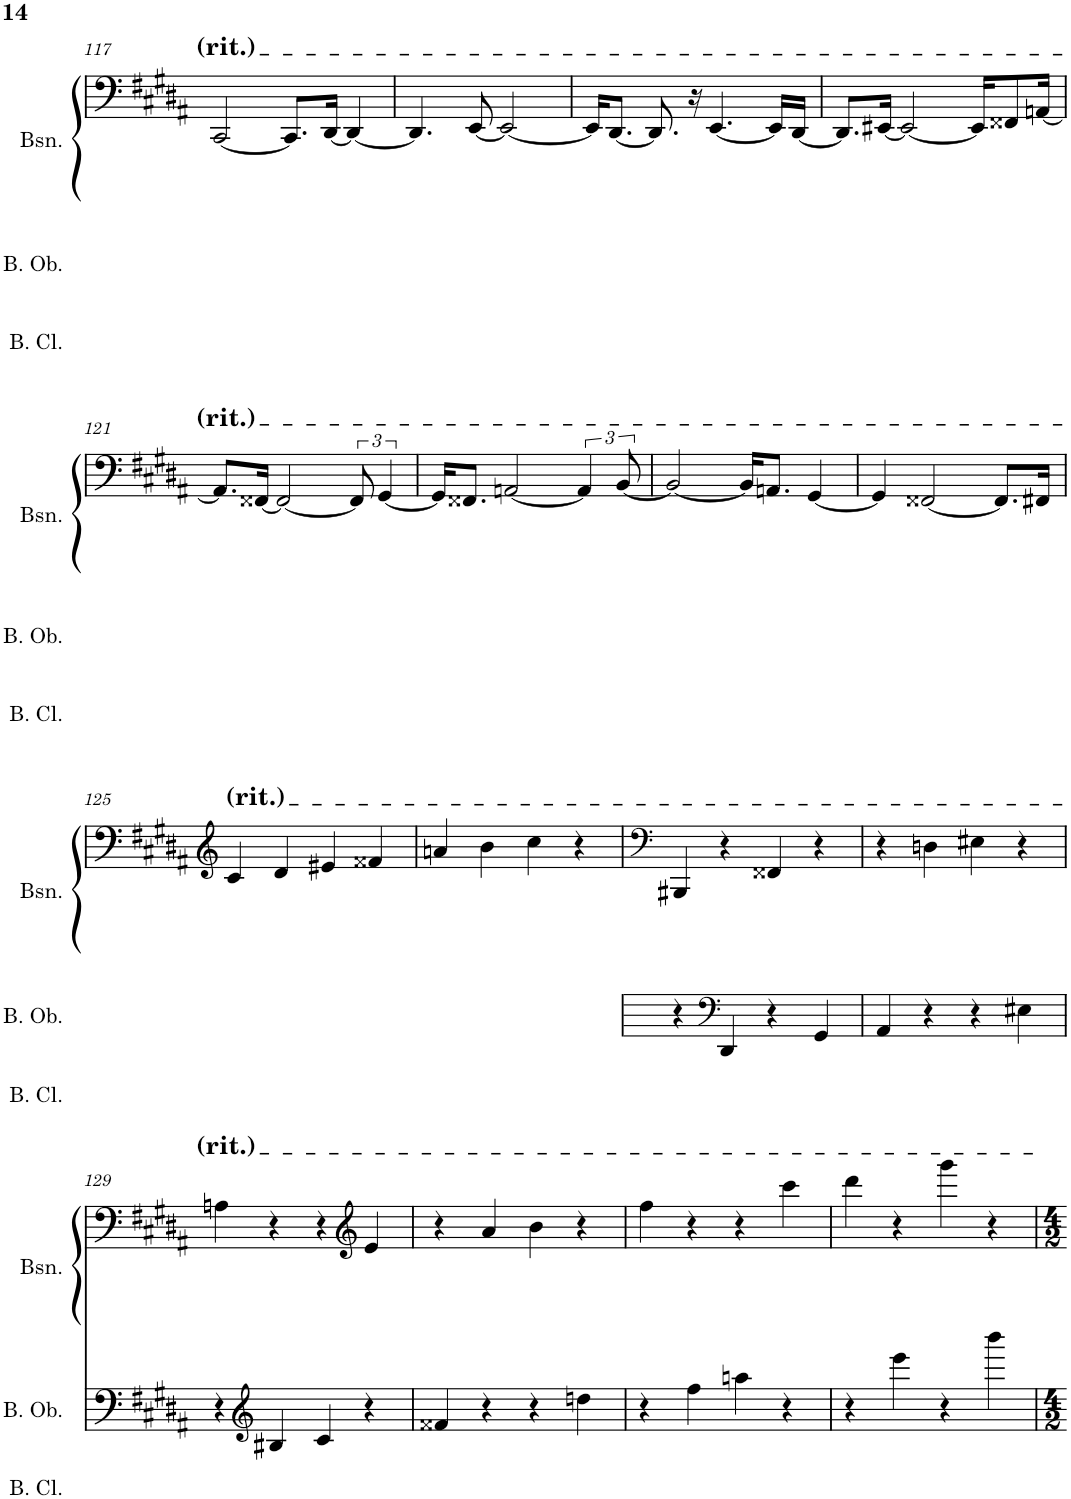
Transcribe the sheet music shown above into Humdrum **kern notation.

**kern	**kern	**kern	**kern
*part3	*part2	*part1	*part1
*staff4	*staff3	*staff2	*staff1
*I"Bass Clarinet	*I"Bass Oboe	*I"Bassoon	*
*I'B. Cl.	*I'B. Ob.	*I'Bsn.	*
!!LO:PB:g=z
*clefG2	*clefG2	*clefG2	*clefF4
*Trd8c14	*	*	*
*k[b-e-a-d-g-]	*k[f#c#g#d#a#]	*k[f#c#g#d#a#]	*k[f#c#g#d#a#]
*M4/4	*M4/4	*M4/4	*M4/4
=117	=117	=117	=117
1r	1r	1r	[2CC#/
.	.	.	8.CC#/L]
.	.	.	[16DD#/Jk
.	.	.	4DD#/_
=118	=118	=118	=118
1r	1r	1r	4.DD#/]
.	.	.	[8EE/
.	.	.	2EE/_
=119	=119	=119	=119
1r	1r	1r	16EE/KL]
.	.	.	[8.DD#/J
.	.	.	8.DD#/]
.	.	.	16r
.	.	.	[4.EE/
.	.	.	16EE/LL]
.	.	.	[16DD#/JJ
=120	=120	=120	=120
1r	1r	1r	8.DD#/L]
.	.	.	[16EE#X/Jk
.	.	.	2EE#/_
.	.	.	16EE#/KL]
.	.	.	8FF##X/
.	.	.	[16AAn/Jk
!!LO:LB:g=z
=121	=121	=121	=121
1r	1r	1r	8.AA/L]
.	.	.	[16FF##X/Jk
.	.	.	2FF##/_
.	.	.	12FF##/]
.	.	.	[6GG#/
=122	=122	=122	=122
1r	1r	1r	16GG#/KL]
.	.	.	8.FF##X/J
.	.	.	[2AAn/
.	.	.	6AA/]
.	.	.	[12BB/
=123	=123	=123	=123
1r	1r	1r	2BB/_
.	.	.	16BB/KL]
.	.	.	8.AAn/J
.	.	.	[4GG#/
=124	=124	=124	=124
1r	1r	1r	4GG#/]
.	.	.	[2FF##X/
.	.	.	8.FF##/L]
.	.	.	16FF#X/Jk
!!LO:LB:g=z
=125	=125	=125	=125
*	*	*	*clefG2
1r	1r	1r	4c#/
.	.	.	4d#/
.	.	.	4e#X/
.	.	.	4f##X/
=126	=126	=126	=126
1r	1r	1r	4an/
.	.	.	4b\
.	.	.	4cc#\
.	.	.	4r
=127	=127	=127	=127
*	*	*	*clefF4
1r	4r	1r	4BBB#X/
*	*clefF4	*	*
.	4DD#/	.	4r
.	4r	.	4FF##X/
.	4GG#/	.	4r
=128	=128	=128	=128
1r	4AA#/	1r	4r
.	4r	.	4Dn\
.	4r	.	4E#X\
.	4E#X\	.	4r
!!LO:LB:g=z
=129	=129	=129	=129
1r	4r	1r	4An\
*	*clefG2	*	*
.	4B#X/	.	4r
.	4c#/	.	4r
*	*	*	*clefG2
.	4r	.	4e/
=130	=130	=130	=130
1r	4f##X/	1r	4r
.	4r	.	4a#/
.	4r	.	4b\
.	4ddn\	.	4r
=131	=131	=131	=131
1r	4r	1r	4ff#\
.	4ff#\	.	4r
.	4aan\	.	4r
.	4r	.	4ccc#\
=132	=132	=132	=132
1r	4r	1r	4ddd#\
.	4eee\	.	4r
.	4r	.	4ggg#\
.	4bbb\	.	4r
=	=	=	=
*-	*-	*-	*-
